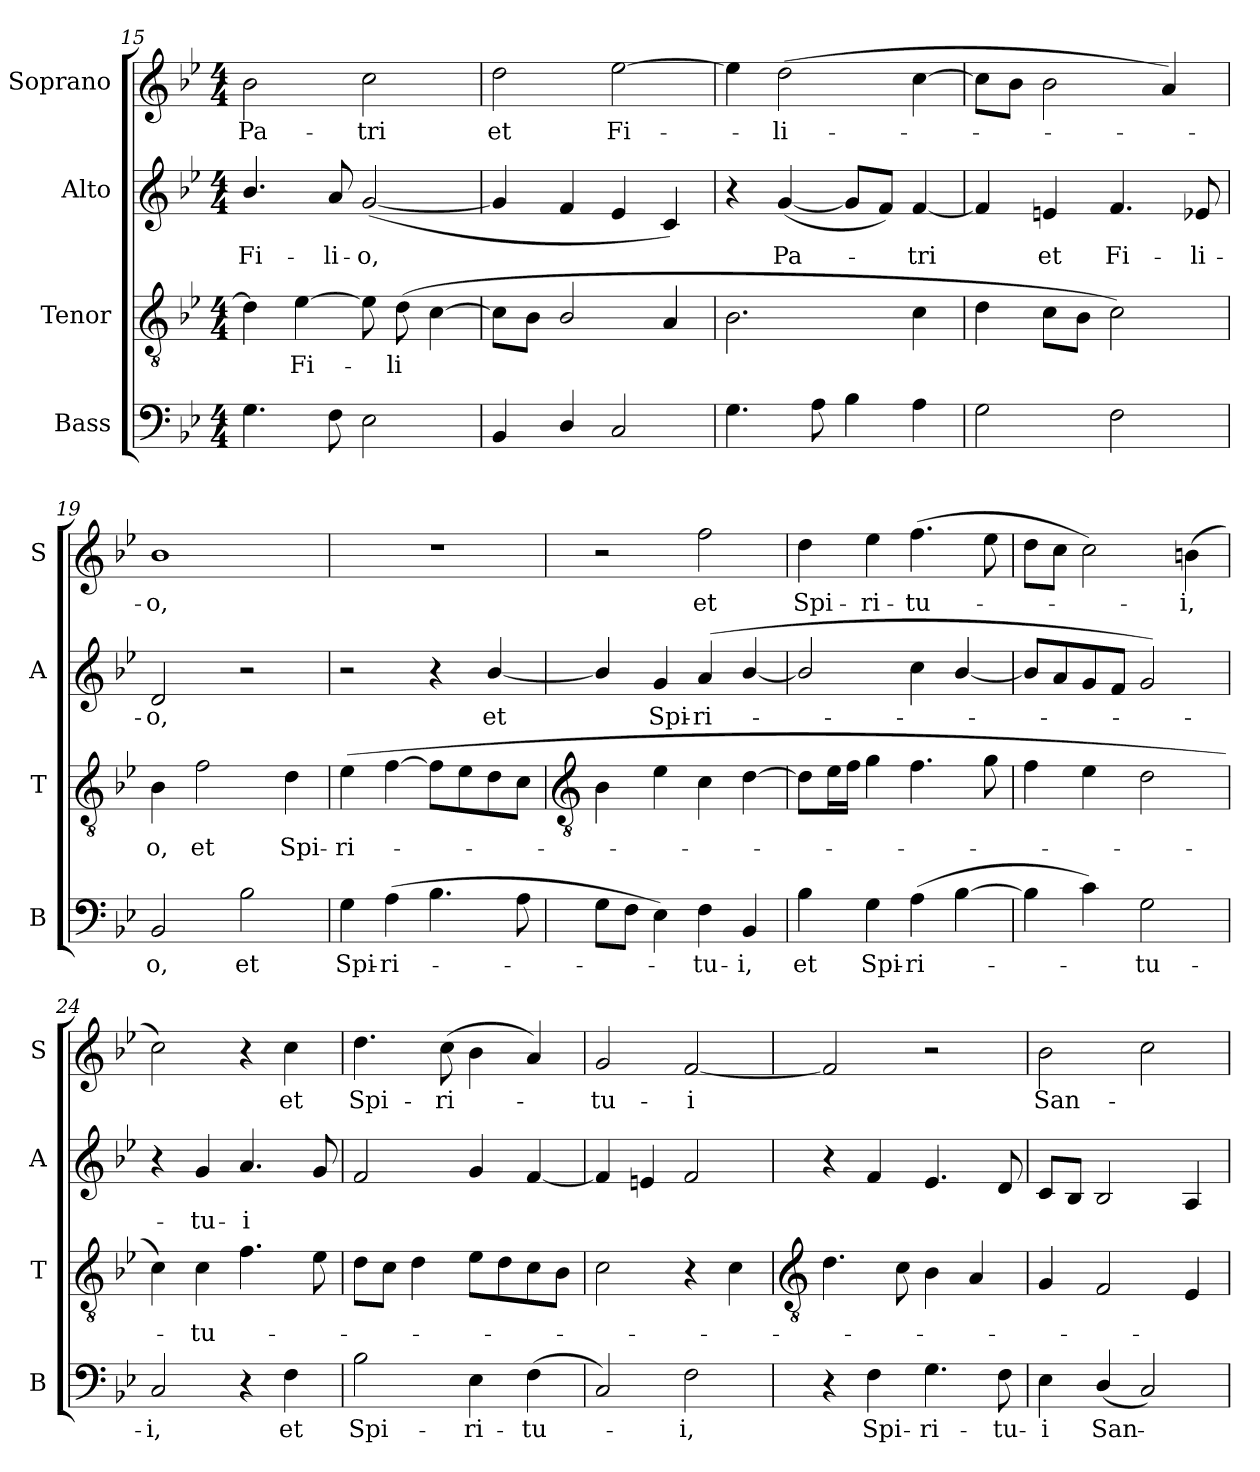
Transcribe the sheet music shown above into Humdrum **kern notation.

**kern	**text	**kern	**text	**kern	**text	**kern	**text
*part4	*part4	*part3	*part3	*part2	*part2	*part1	*part1
*staff4	*staff4	*staff3	*staff3	*staff2	*staff2	*staff1	*staff1
*I"Bass	*	*I"Tenor	*	*I"Alto	*	*I"Soprano	*
*I'B	*	*I'T	*	*I'A	*	*I'S	*
!!LO:LB:g=z
*clefF4	*	*clefGv2	*	*clefG2	*	*clefG2	*
*k[b-e-]	*	*k[b-e-]	*	*k[b-e-]	*	*k[b-e-]	*
*B-:	*	*B-:	*	*B-:	*	*B-:	*
*M4/4	*	*M4/4	*	*M4/4	*	*M4/4	*
=15	=15	=15	=15	=15	=15	=15	=15
!	!	!	!	!	!LO:LY:b	!	!LO:LY:b
4.G	.	4d]	.	4.b-/	Fi-	2b-	Pa-
!	!	!	!LO:LY:b	!	!	!	!
.	.	[4e-	Fi-	.	.	.	.
!	!	!	!	!	!LO:LY:b	!	!
8F	.	.	.	8a	-li-	.	.
!	!	!	!	!	!LO:LY:b	!	!LO:LY:b
2E-	.	8e-]	.	(<[2g	-o,	2cc	-tri
!	!	!	!LO:LY:b	!	!	!	!
.	.	(>8d	li	.	.	.	.
.	.	[4c	.	.	.	.	.
=16	=16	=16	=16	=16	=16	=16	=16
!	!	!	!	!	!	!	!LO:LY:b
4BB-	.	8cL]	.	4g]	.	2dd	et
.	.	8B-J	.	.	.	.	.
4D/	.	2B-/	.	4f	.	.	.
!	!	!	!	!	!	!	!LO:LY:b
2C	.	.	.	4e-	.	[2ee-	Fi-
.	.	4A	.	4c)	.	.	.
=17	=17	=17	=17	=17	=17	=17	=17
4.G	.	2.B-	.	4r	.	4ee-]	.
!	!	!	!	!	!LO:LY:b	!	!LO:LY:b
.	.	.	.	(<[4g	Pa-	(>2dd	li-
8A	.	.	.	.	.	.	.
4B-	.	.	.	8gL]	.	.	.
.	.	.	.	8fJ)	.	.	.
!	!	!	!	!	!LO:LY:b	!	!
4A	.	4c	.	[4f	tri	[4cc	.
=18	=18	=18	=18	=18	=18	=18	=18
2G	.	4d	.	4f]	.	8ccL]	.
.	.	.	.	.	.	8b-J	.
!	!	!	!	!	!LO:LY:b	!	!
.	.	8cL	.	4en	et	2b-	.
.	.	8B-J	.	.	.	.	.
!	!	!	!	!	!LO:LY:b	!	!
2F	.	2c)	.	4.f	Fi-	.	.
.	.	.	.	.	.	4a)	.
!	!	!	!	!	!LO:LY:b	!	!
.	.	.	.	8e-X	-li-	.	.
=19	=19	=19	=19	=19	=19	=19	=19
!	!LO:LY:b	!	!LO:LY:b	!	!LO:LY:b	!	!LO:LY:b
2BB-	o,	4B-	o,	2d	-o,	1b-	o,
!	!	!	!LO:LY:b	!	!	!	!
.	.	2f	et	.	.	.	.
!	!LO:LY:b	!	!	!	!	!	!
2B-	et	.	.	2r	.	.	.
!	!	!	!LO:LY:b	!	!	!	!
.	.	4d	Spi-	.	.	.	.
=20	=20	=20	=20	=20	=20	=20	=20
!	!LO:LY:b	!	!LO:LY:b	!	!	!	!
4G	Spi-	(>4e-	-ri-	2r	.	1r	.
!	!LO:LY:b	!	!	!	!	!	!
(>4A	-ri-	[4f	.	.	.	.	.
4.B-	.	8fL]	.	4r	.	.	.
.	.	8e-	.	.	.	.	.
!	!	!	!	!	!LO:LY:b	!	!
.	.	8d	.	[4b-/	et	.	.
8A	.	8cJ	.	.	.	.	.
!!LO:LB:g=z
=21	=21	=21	=21	=21	=21	=21	=21
*	*	*clefGv2	*	*	*	*	*
8GL	.	4B-	.	4b-/]	.	2r	.
8FJ	.	.	.	.	.	.	.
!	!	!	!	!	!LO:LY:b	!	!
4E-)	.	4e-	.	4g	Spi-	.	.
!	!LO:LY:b	!	!	!	!LO:LY:b	!	!LO:LY:b
4F	tu-	4c	.	(<4a	-ri-	2ff	et
!	!LO:LY:b	!	!	!	!	!	!
4BB-	-i,	[4d	.	[4b-/	.	.	.
=22	=22	=22	=22	=22	=22	=22	=22
!	!LO:LY:b	!	!	!	!	!	!LO:LY:b
4B-	et	8dL]	.	2b-/]	.	4dd	Spi-
.	.	16e-L	.	.	.	.	.
.	.	16fJJ	.	.	.	.	.
!	!LO:LY:b	!	!	!	!	!	!LO:LY:b
4G	Spi-	4g	.	.	.	4ee-	-ri-
!	!LO:LY:b	!	!	!	!	!	!LO:LY:b
(>4A	-ri-	4.f	.	4cc	.	(>4.ff	-tu-
[4B-	.	.	.	[4b-/	.	.	.
.	.	8g	.	.	.	8ee-	.
=23	=23	=23	=23	=23	=23	=23	=23
4B-]	.	4f	.	8b-L]	.	8ddL	.
.	.	.	.	8a	.	8ccJ	.
4c)	.	4e-	.	8g	.	2cc)	.
.	.	.	.	8fJ	.	.	.
!	!LO:LY:b	!	!	!	!	!	!
2G	tu-	2d	.	2g)	.	.	.
!	!	!	!	!	!	!	!LO:LY:b
.	.	.	.	.	.	(>4bn	i,
=24	=24	=24	=24	=24	=24	=24	=24
!	!LO:LY:b	!	!	!	!	!	!
2C	-i,	4c)	.	4r	.	2cc)	.
!	!	!	!LO:LY:b	!	!LO:LY:b	!	!
.	.	4c	tu-	4g	tu-	.	.
!	!	!	!	!	!LO:LY:b	!	!
4r	.	4.f	.	4.a	-i	4r	.
!	!LO:LY:b	!	!	!	!	!	!LO:LY:b
4F	et	.	.	.	.	4cc	et
.	.	8e-	.	8g	.	.	.
=25	=25	=25	=25	=25	=25	=25	=25
!	!LO:LY:b	!	!	!	!	!	!LO:LY:b
2B-	Spi-	8dL	.	2f	.	4.dd	Spi-
.	.	8cJ	.	.	.	.	.
.	.	4d	.	.	.	.	.
!	!	!	!	!	!	!	!LO:LY:b
.	.	.	.	.	.	(>8cc	-ri-
!	!LO:LY:b	!	!	!	!	!	!
4E-	-ri-	8e-L	.	4g	.	4b-	.
.	.	8d	.	.	.	.	.
!	!LO:LY:b	!	!	!	!	!	!
(<4F	-tu-	8c	.	[4f	.	4a)	.
.	.	8B-J	.	.	.	.	.
=26	=26	=26	=26	=26	=26	=26	=26
!	!	!	!	!	!	!	!LO:LY:b
2C)	.	2c	.	4f]	.	2g	tu-
.	.	.	.	4en	.	.	.
!	!LO:LY:b	!	!	!	!	!	!LO:LY:b
2F	i,	4r	.	2f	.	[2f	-i
.	.	4c	.	.	.	.	.
!!LO:LB:g=z
=27	=27	=27	=27	=27	=27	=27	=27
*	*	*clefGv2	*	*	*	*	*
4r	.	4.d	.	4r	.	2f]	.
!	!LO:LY:b	!	!	!	!	!	!
4F	Spi-	.	.	4f	.	.	.
.	.	8c	.	.	.	.	.
!	!LO:LY:b	!	!	!	!	!	!
4.G	-ri-	4B-	.	4.e-	.	2r	.
.	.	4A	.	.	.	.	.
!	!LO:LY:b	!	!	!	!	!	!
8F	-tu-	.	.	8d	.	.	.
=28	=28	=28	=28	=28	=28	=28	=28
!	!LO:LY:b	!	!	!	!	!	!LO:LY:b
4E-	-i	4G	.	8cL	.	2b-	San-
.	.	.	.	8B-J	.	.	.
!	!LO:LY:b	!	!	!	!	!	!
(<4D/	San-	2F	.	2B-	.	.	.
2C)	.	.	.	.	.	2cc	.
.	.	4E-	.	4A	.	.	.
=	=	=	=	=	=	=	=
*-	*-	*-	*-	*-	*-	*-	*-
